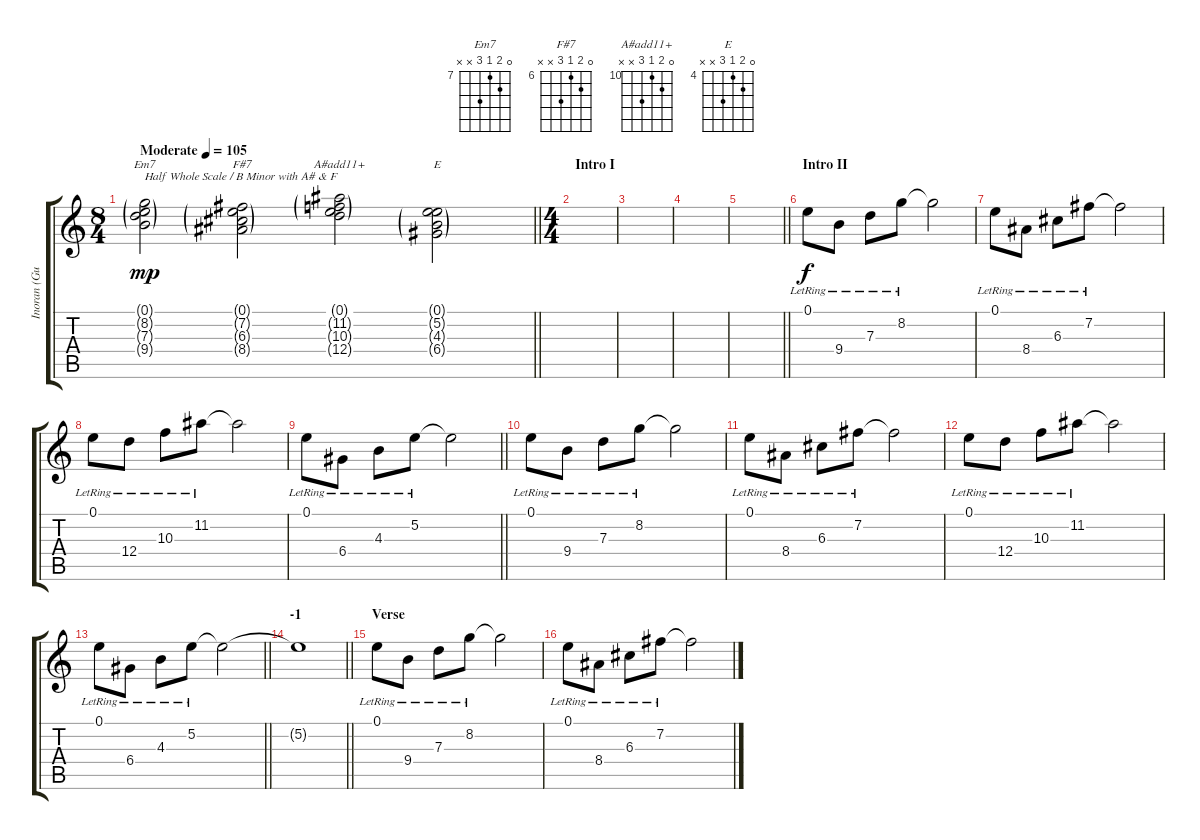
\track ("Inoran (Guitar)" "Inoran (Gu") {instrument electricguitarjazz}
\staff {score tabs}
\tuning (E4 B3 G3 D3 A2 E2) {hide}
\chord ("Em7" 0 8 7 9 x x) {firstfret 7}
\chord ("F#7" 0 7 6 8 x x) {firstfret 6}
\chord ("A#add11+" 0 11 10 12 x x) {firstfret 10}
\chord ("E" 0 5 4 6 x x) {firstfret 4}
\ts (8 4)
\tempo (105 "Moderate")
\clef g2
\barLineRight lightlight
\ks c
(0.1{g} 8.2{g} 7.3{g} 9.4{g}).2{ch "Em7" txt "Half Whole Scale / B Minor with A# & F" dy mp instrument electricguitarjazz} (0.1{g} 7.2{g} 6.3{g} 8.4{g}).2{ch "F#7"} (0.1{g} 11.2{g} 10.3{g} 12.4{g}).2{ch "A#add11+"} (0.1{g} 5.2{g} 4.3{g} 6.4{g}).2{ch "E"} |
\ts (4 4)
\section ("" "Intro I")
|
|
|
\barLineRight lightlight
|
\section ("" "Intro II")
0.1{lr}.8{dy f} 9.4{lr}.8 7.3{lr}.8 8.2{lr}.8 8.2{t}.2 |
0.1{lr}.8 8.4{lr}.8 6.3{lr}.8 7.2{lr}.8 7.2{t}.2 |
0.1{lr}.8 12.4{lr}.8 10.3{lr}.8 11.2{lr}.8 11.2{t}.2 |
\barLineRight lightlight
0.1{lr}.8 6.4{lr}.8 4.3{lr}.8 5.2{lr}.8 5.2{t}.2 |
0.1{lr}.8 9.4{lr}.8 7.3{lr}.8 8.2{lr}.8 8.2{t}.2 |
0.1{lr}.8 8.4{lr}.8 6.3{lr}.8 7.2{lr}.8 7.2{t}.2 |
0.1{lr}.8 12.4{lr}.8 10.3{lr}.8 11.2{lr}.8 11.2{t}.2 |
\barLineRight lightlight
0.1{lr}.8 6.4{lr}.8 4.3{lr}.8 5.2{lr}.8 5.2{t}.2 |
\section ("" "-1")
\barLineRight lightlight
5.2{t}.1 |
\section ("" "Verse")
0.1{lr}.8 9.4{lr}.8 7.3{lr}.8 8.2{lr}.8 8.2{t}.2 |
0.1{lr}.8 8.4{lr}.8 6.3{lr}.8 7.2{lr}.8 7.2{t}.2
